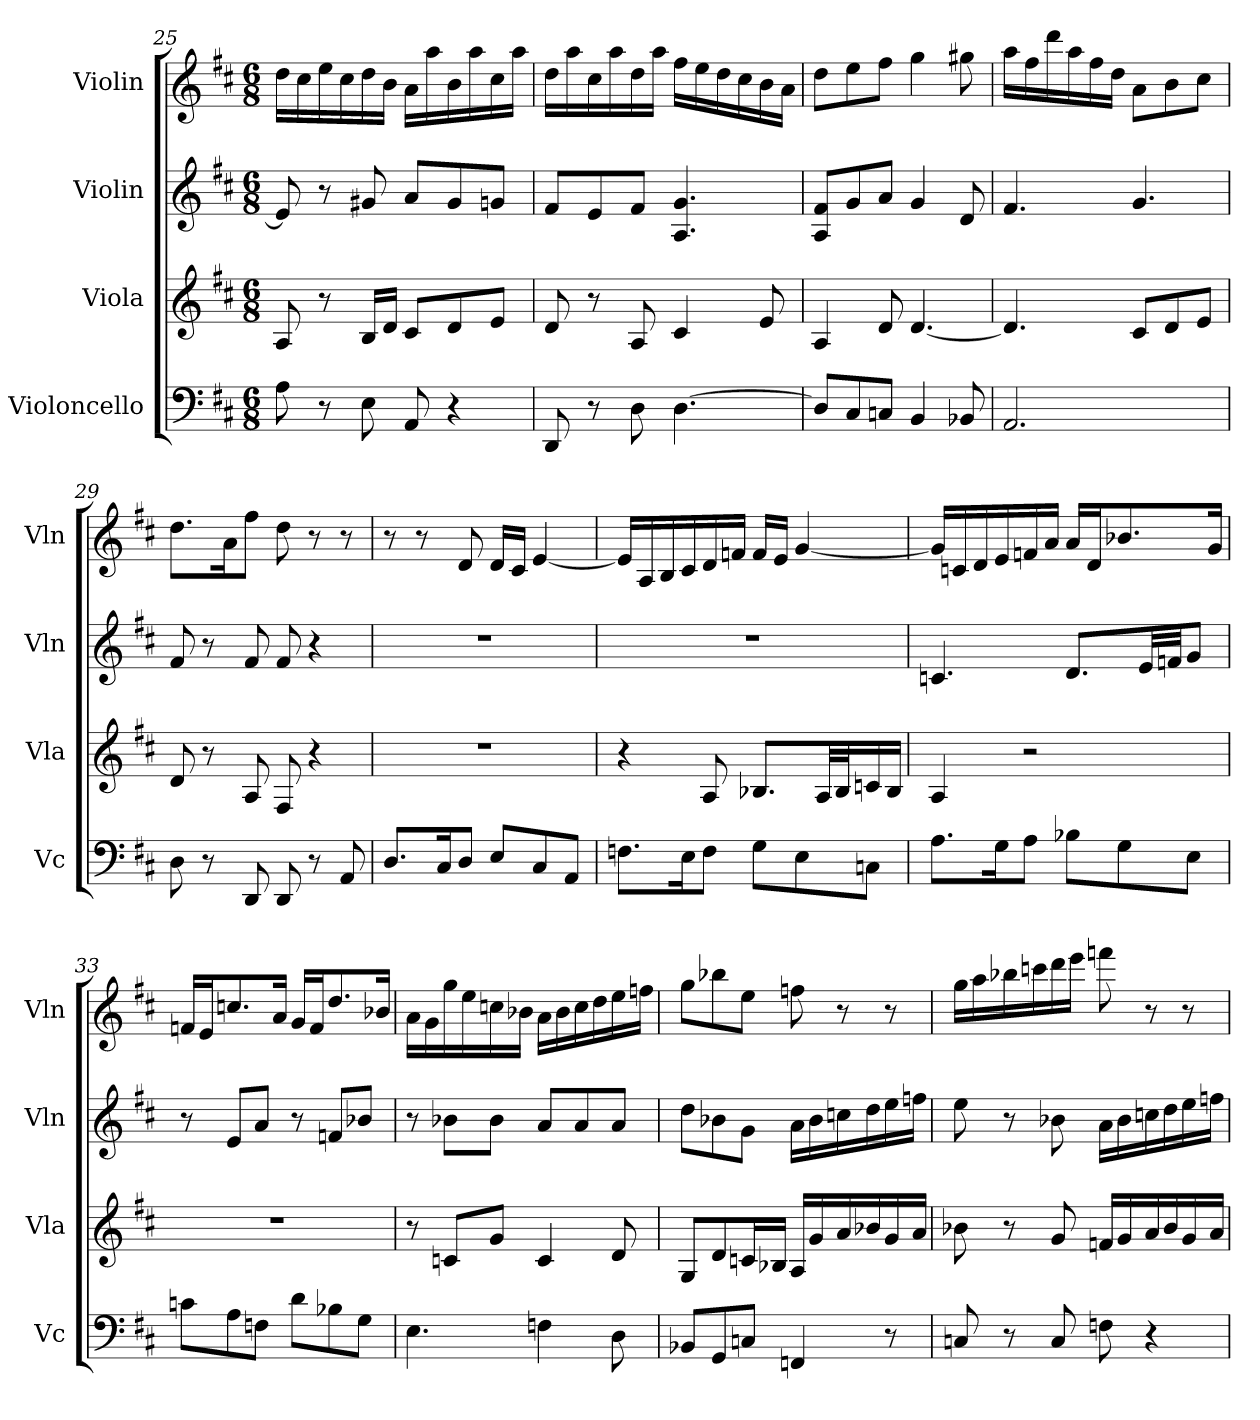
**kern	**kern	**kern	**kern
*part4	*part3	*part2	*part1
*staff4	*staff3	*staff2	*staff1
*I"Violoncello	*I"Viola	*I"Violin	*I"Violin
*I'Vc	*I'Vla	*I'Vln	*I'Vln
*clefF4	*clefG2	*clefG2	*clefG2
*k[f#c#]	*k[f#c#]	*k[f#c#]	*k[f#c#]
*M6/8	*M6/8	*M6/8	*M6/8
=25	=25	=25	=25
8A\	8A/	8e/]	16dd\LL
.	.	.	16cc#\
8r	8r	8r	16ee\
.	.	.	16cc#\
8E\	16B/LL	8g#X/	16dd\
.	16d/JJ	.	16b\JJ
8AA/	8c#/L	8a/L	16a\LL
.	.	.	16aa\
4r	8d/	8g#/	16b\
.	.	.	16aa\
.	8e/J	8gn/J	16cc#\
.	.	.	16aa\JJ
=26	=26	=26	=26
8DD/	8d/	8f#/L	16dd\LL
.	.	.	16aa\
8r	8r	8e/	16cc#\
.	.	.	16aa\
8D\	8A/	8f#/J	16dd\
.	.	.	16aa\JJ
[4.D\	4c#/	4.A/ 4.g/	16ff#\LL
.	.	.	16ee\
.	.	.	16dd\
.	.	.	16cc#\
.	8e/	.	16b\
.	.	.	16a\JJ
=27	=27	=27	=27
8D/L]	4A/	8A/ 8f#/L	8dd\L
8C#/	.	8g/	8ee\
8Cn/J	8d/	8a/J	8ff#\J
4BB/	[4.d/	4g/	4gg\
8BB-X/	.	8d/	8gg#X\
!!LO:PB:g=z
=28	=28	=28	=28
2.AA/	4.d/]	4.f#/	16aa\LL
.	.	.	16ff#\
.	.	.	16ddd\
.	.	.	16aa\
.	.	.	16ff#\
.	.	.	16dd\JJ
.	8c#/L	4.g/	8a\L
.	8d/	.	8b\
.	8e/J	.	8cc#\J
=29	=29	=29	=29
8D\	8d/	8f#/	8.dd\L
8r	8r	8r	.
.	.	.	16a\K
8DD/	8A/	8f#/	8ff#\J
8DD/	8F#/	8f#/	8dd\
8r	4r	4r	8r
8AA/	.	.	8r
=30	=30	=30	=30
8.D/L	2.r	2.r	8r
.	.	.	8r
16C#/K	.	.	.
8D/J	.	.	8d/
8E/L	.	.	16d/LL
.	.	.	16c#/JJ
8C#/	.	.	[4e/
8AA/J	.	.	.
=31	=31	=31	=31
8.Fn\L	4r	2.r	16e/LL]
.	.	.	16A/
.	.	.	16B/
16E\K	.	.	16c#/
8F\J	8A/	.	16d/
.	.	.	16fn/JJ
8G\L	8.B-X/L	.	16f/LL
.	.	.	16e/JJ
8E\	.	.	[4g/
.	32A/LL	.	.
.	32B-/J	.	.
8Cn\J	16cn/	.	.
.	16B-/JJ	.	.
!!LO:LB:g=z
=32	=32	=32	=32
8.A\L	4A/	4.cn/	16g/LL]
.	.	.	16cn/
.	.	.	16d/
16G\K	.	.	16e/
8A\J	2r	.	16fn/
.	.	.	16a/JJ
8B-X\L	.	8.d/L	16a/LL
.	.	.	16d/J
8G\	.	.	8.b-X/
.	.	32e/LL	.
.	.	32fn/JJ	.
8E\J	.	8g/J	.
.	.	.	16g/Jk
=33	=33	=33	=33
8cn\L	2.r	8r	16fn/LL
.	.	.	16e/J
8A\	.	8e/L	8.ccn/
8Fn\J	.	8a/J	.
.	.	.	16a/Jk
8d\L	.	8r	16g/LL
.	.	.	16f/J
8B-X\	.	8fn/L	8.dd/
8G\J	.	8b-X/J	.
.	.	.	16b-X/Jk
=34	=34	=34	=34
4.E\	8r	8r	16a\LL
.	.	.	16g\
.	8cn/L	8b-X\L	16gg\
.	.	.	16ee\
.	8g/J	8b-\J	16ccn\
.	.	.	16b-X\JJ
4Fn\	4c/	8a/L	16a\LL
.	.	.	16b-\
.	.	8a/	16cc\
.	.	.	16dd\
8D\	8d/	8a/J	16ee\
.	.	.	16ffn\JJ
!!LO:LB:g=z
=35	=35	=35	=35
8BB-X/L	8G/L	8dd\L	8gg\L
8GG/	8d/	8b-X\	8bb-X\
8Cn/J	16cn/L	8g\J	8ee\J
.	16B-X/JJ	.	.
4FFn/	16A/LL	16a\LL	8ffn\
.	16g/	16b-\	.
.	16a/	16ccn\	8r
.	16b-X/	16dd\	.
8r	16g/	16ee\	8r
.	16a/JJ	16ffn\JJ	.
=36	=36	=36	=36
8Cn/	8b-X\	8ee\	16gg\LL
.	.	.	16aa\
8r	8r	8r	16bb-X\
.	.	.	16cccn\
8C/	8g/	8b-X\	16ddd\
.	.	.	16eee\JJ
8Fn\	16fn/LL	16a\LL	8fffn\
.	16g/	16b-\	.
4r	16a/	16ccn\	8r
.	16b-/	16dd\	.
.	16g/	16ee\	8r
.	16a/JJ	16ffn\JJ	.
=	=	=	=
*-	*-	*-	*-
